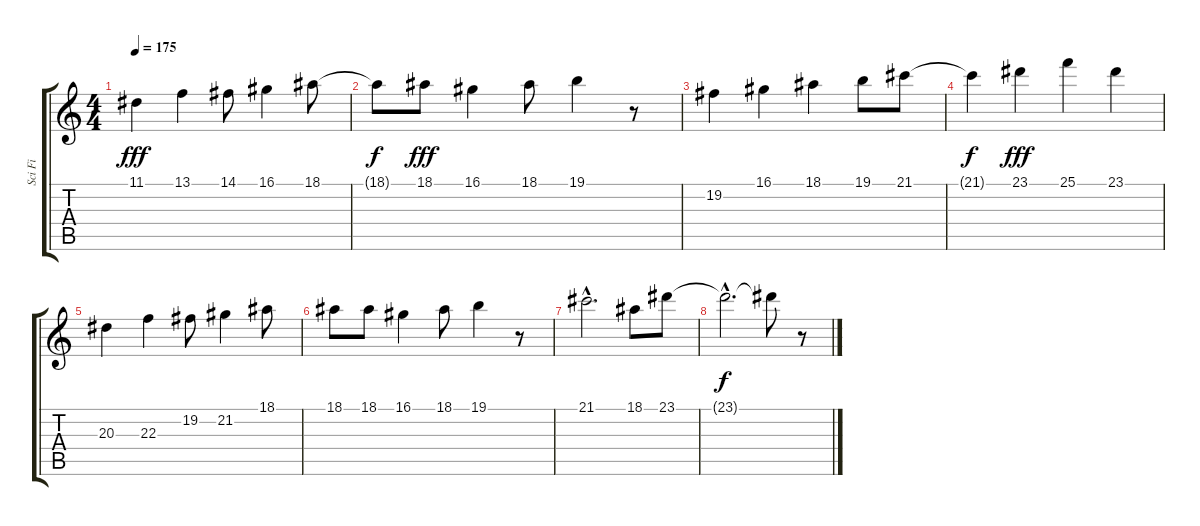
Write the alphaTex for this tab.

\track ("Sci Fi" "Sci Fi") {instrument fx8scifi}
\staff {score tabs}
\tuning (E4 B3 G3 D3 A2 E2) {hide}
\ts (4 4)
\tempo 175
\clef g2
\ks c
11.1.4{dy fff} 13.1.4 14.1.8 16.1.4 18.1.8 |
18.1{t}.8{dy f} 18.1.8{dy fff} 16.1.4 18.1.8 19.1.4 r.8 |
19.2.4 16.1.4 18.1.4 19.1.8 21.1.8 |
21.1{t}.4{dy f} 23.1.4{dy fff} 25.1.4 23.1.4 |
20.3.4 22.3.4 19.2.8 21.2.4 18.1.8 |
18.1.8 18.1.8 16.1.4 18.1.8 19.1.4 r.8 |
21.1{hac}.2{d} 18.1.8 23.1.8 |
23.1{hac t}.2{d dy f} 23.1{t}.8 r.8
